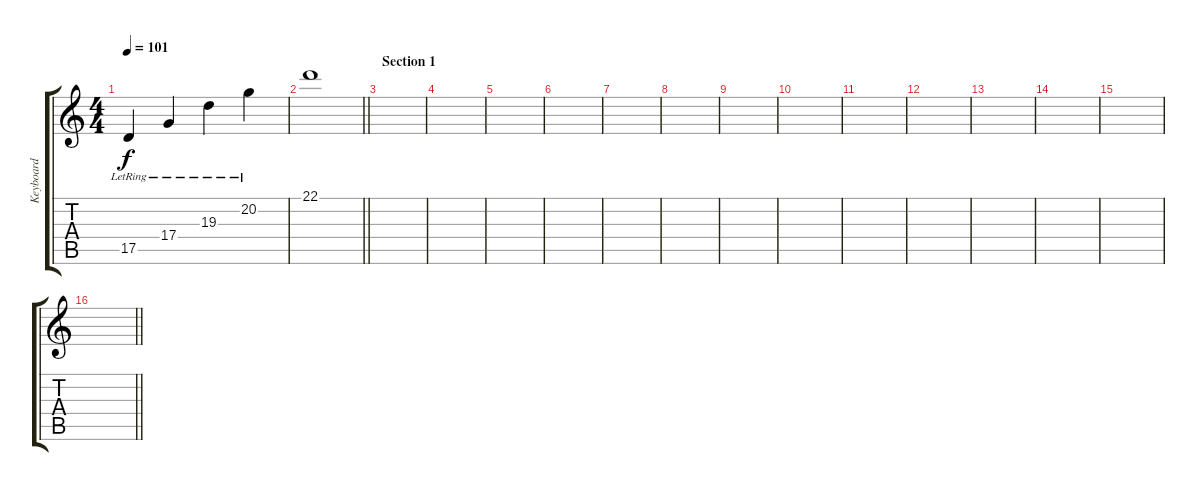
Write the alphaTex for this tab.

\track ("Keyboard" "Keyboard") {instrument electricpiano1}
\staff {score tabs}
\tuning (E4 B3 G3 D3 A2 E2) {hide}
\ts (4 4)
\tempo 101
\clef g2
\ks c
17.5{lr}.4{dy f instrument electricpiano1} 17.4{lr}.4 19.3{lr}.4 20.2{lr}.4 |
\barLineRight lightlight
22.1.1 |
\section ("" "Section 1")
|
|
|
|
|
|
|
|
|
|
|
|
|
\barLineRight lightlight
